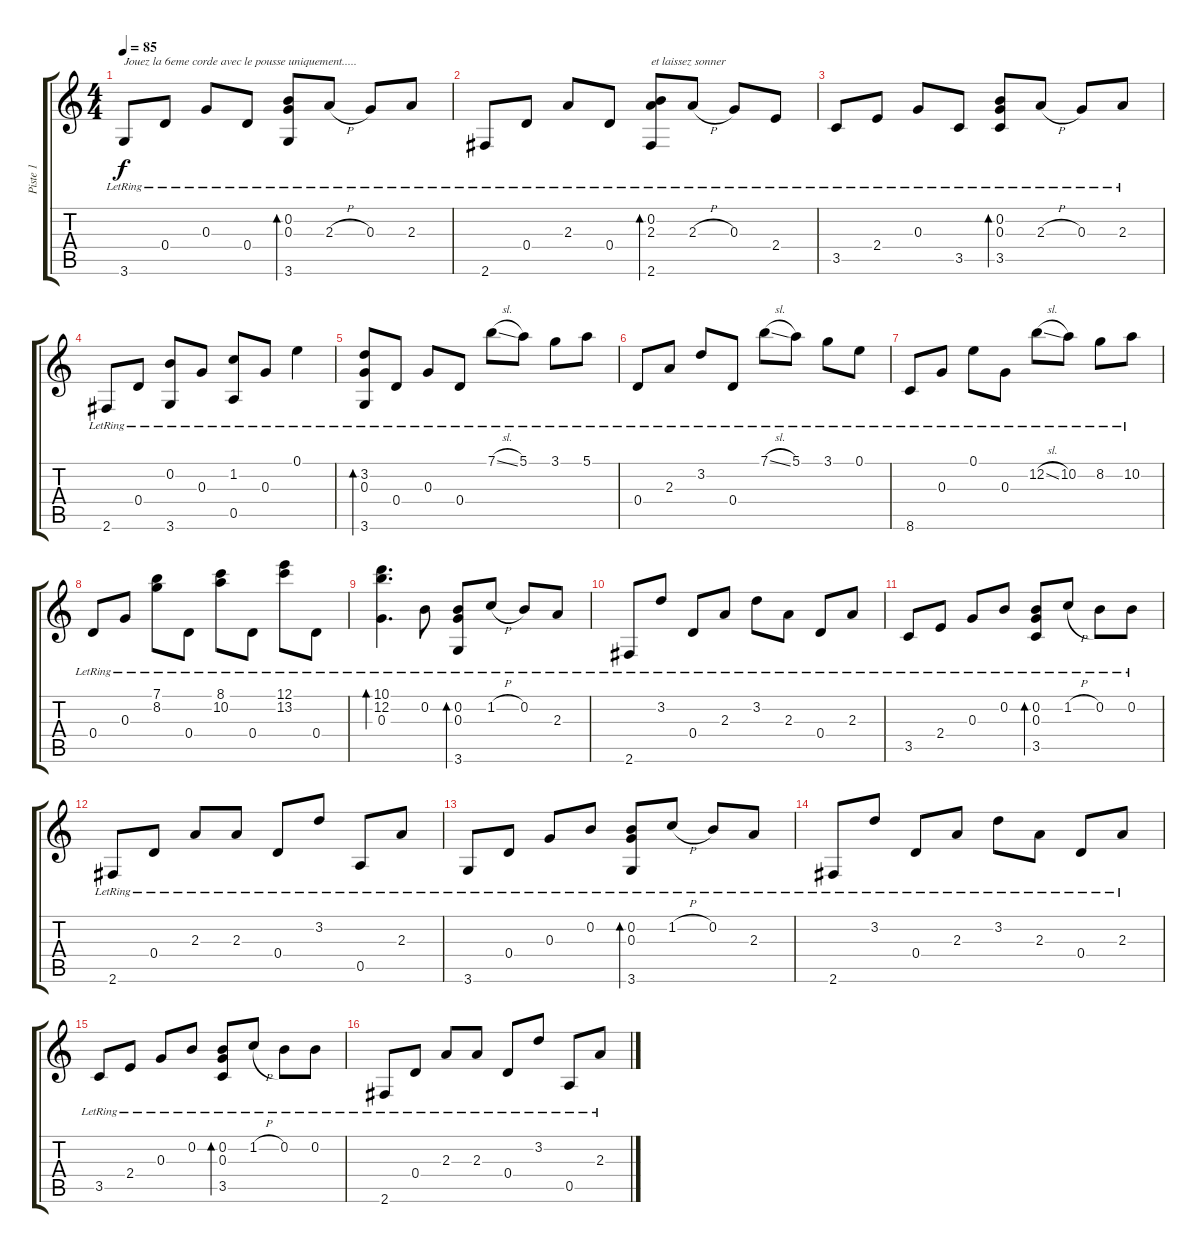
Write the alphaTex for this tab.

\track ("Piste 1" "Piste 1") {instrument acousticguitarsteel}
\staff {score tabs}
\tuning (E4 B3 G3 D3 A2 E2) {hide}
\ts (4 4)
\tempo 85
\clef g2
\ks c
3.6{lr}.8{txt "Jouez la 6eme corde avec le pousse uniquement....." dy f instrument acousticguitarsteel} 0.4{lr}.8 0.3{lr}.8 0.4{lr}.8 (0.2{lr} 0.3{lr} 3.6{lr}).8{bd 240} 2.3{h lr}.8 0.3{lr}.8 2.3{lr}.8 |
2.6{lr}.8 0.4{lr}.8 2.3{lr}.8 0.4{lr}.8 (0.2{lr} 2.3{lr} 2.6{lr}).8{bd 240 txt "et laissez sonner"} 2.3{h lr}.8 0.3{lr}.8 2.4{lr}.8 |
3.5{lr}.8 2.4{lr}.8 0.3{lr}.8 3.5{lr}.8 (0.2{lr} 0.3{lr} 3.5{lr}).8{bd 240} 2.3{h lr}.8 0.3{lr}.8 2.3{lr}.8 |
2.6{lr}.8 0.4{lr}.8 (0.2{lr} 3.6{lr}).8 0.3{lr}.8 (1.2{lr} 0.5{lr}).8 0.3{lr}.8 0.1{lr}.4 |
(3.2{lr} 0.3{lr} 3.6{lr}).8{bd 240} 0.4{lr}.8 0.3{lr}.8 0.4{lr}.8 7.1{sl lr}.8 5.1{lr}.8 3.1{lr}.8 5.1{lr}.8 |
0.4{lr}.8 2.3{lr}.8 3.2{lr}.8 0.4{lr}.8 7.1{sl lr}.8 5.1{lr}.8 3.1{lr}.8 0.1{lr}.8 |
8.6{lr}.8 0.3{lr}.8 0.1{lr}.8 0.3{lr}.8 12.2{sl lr}.8 10.2{lr}.8 8.2{lr}.8 10.2{lr}.8 |
0.4{lr}.8 0.3{lr}.8 (7.1{lr} 8.2{lr}).8 0.4{lr}.8 (8.1{lr} 10.2{lr}).8 0.4{lr}.8 (12.1{lr} 13.2{lr}).8 0.4{lr}.8 |
(10.1{lr} 12.2{lr} 0.3{lr}).4{d bd 240} 0.2{lr}.8 (0.2{lr} 0.3{lr} 3.6{lr}).8{bd 240} 1.2{h lr}.8 0.2{lr}.8 2.3{lr}.8 |
2.6{lr}.8 3.2{lr}.8 0.4{lr}.8 2.3{lr}.8 3.2{lr}.8 2.3{lr}.8 0.4{lr}.8 2.3{lr}.8 |
3.5{lr}.8 2.4{lr}.8 0.3{lr}.8 0.2{lr}.8 (0.2{lr} 0.3{lr} 3.5{lr}).8{bd 240} 1.2{h lr}.8 0.2{lr}.8 0.2{lr}.8 |
2.6{lr}.8 0.4{lr}.8 2.3{lr}.8 2.3{lr}.8 0.4{lr}.8 3.2{lr}.8 0.5{lr}.8 2.3{lr}.8 |
3.6{lr}.8 0.4{lr}.8 0.3{lr}.8 0.2{lr}.8 (0.2{lr} 0.3{lr} 3.6{lr}).8{bd 240} 1.2{h lr}.8 0.2{lr}.8 2.3{lr}.8 |
2.6{lr}.8 3.2{lr}.8 0.4{lr}.8 2.3{lr}.8 3.2{lr}.8 2.3{lr}.8 0.4{lr}.8 2.3{lr}.8 |
3.5{lr}.8 2.4{lr}.8 0.3{lr}.8 0.2{lr}.8 (0.2{lr} 0.3{lr} 3.5{lr}).8{bd 240} 1.2{h lr}.8 0.2{lr}.8 0.2{lr}.8 |
2.6{lr}.8 0.4{lr}.8 2.3{lr}.8 2.3{lr}.8 0.4{lr}.8 3.2{lr}.8 0.5{lr}.8 2.3{lr}.8
